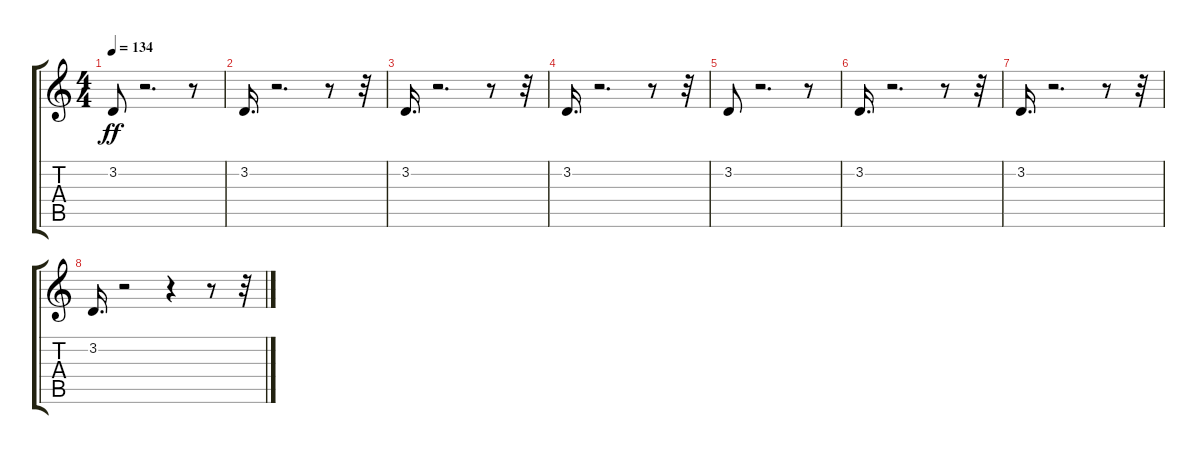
\track "" {instrument harmonica}
\staff {score tabs}
\tuning (E4 B3 G3 D3 A2 E2) {hide}
\ts (4 4)
\tempo 134
\clef g2
\ks c
3.2.8{dy ff} r.2{d} r.8 |
3.2.16{d} r.2{d} r.8 r.32 |
3.2.16{d} r.2{d} r.8 r.32 |
3.2.16{d} r.2{d} r.8 r.32 |
3.2.8 r.2{d} r.8 |
3.2.16{d} r.2{d} r.8 r.32 |
3.2.16{d} r.2{d} r.8 r.32 |
3.2.16{d} r.2 r.4 r.8 r.32
